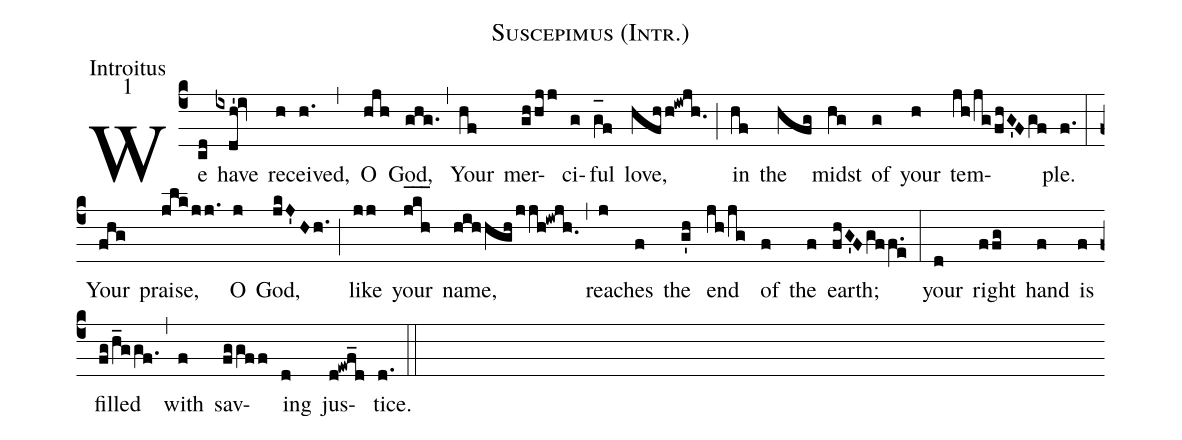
name: Suscepimus (Intr.);
office-part: Introitus;
mode: 1;
%%
(c4)We(cd) have(ixdh'!iv) re(h)ceived,(h.) (,) O(hjh) God,(ghg.) (,)
Your(hf) mer(ghhjj)ci(g)ful(g_[oh:h]f) love,(hfh/h!iwjh.) (;) in(hf) the(hfg) midst(hg) of(g) your(h) tem(jh/jg/fhG'Fgf)ple.(f.) (:)
Your(fhg) praise,(jlkjj.) O(j) God,(jkJ'Hh.) (;)
like(jj) your(j_[hl:1]k_[hl:1]h_[hl:1]) name,(hihhgh/jjh!iwjh.) (,)
reach(j)es(f) the(g'h) end(jh/jg) of(f) the(f) earth;(fhG'Fgff.e) (:)
your(d) right(ffg) hand(f) is(f) filled(fg/h_ggf.) (,) with(f) sav(fggff)ing(d) jus(d!ewf_d)tice.(d.) (::)
